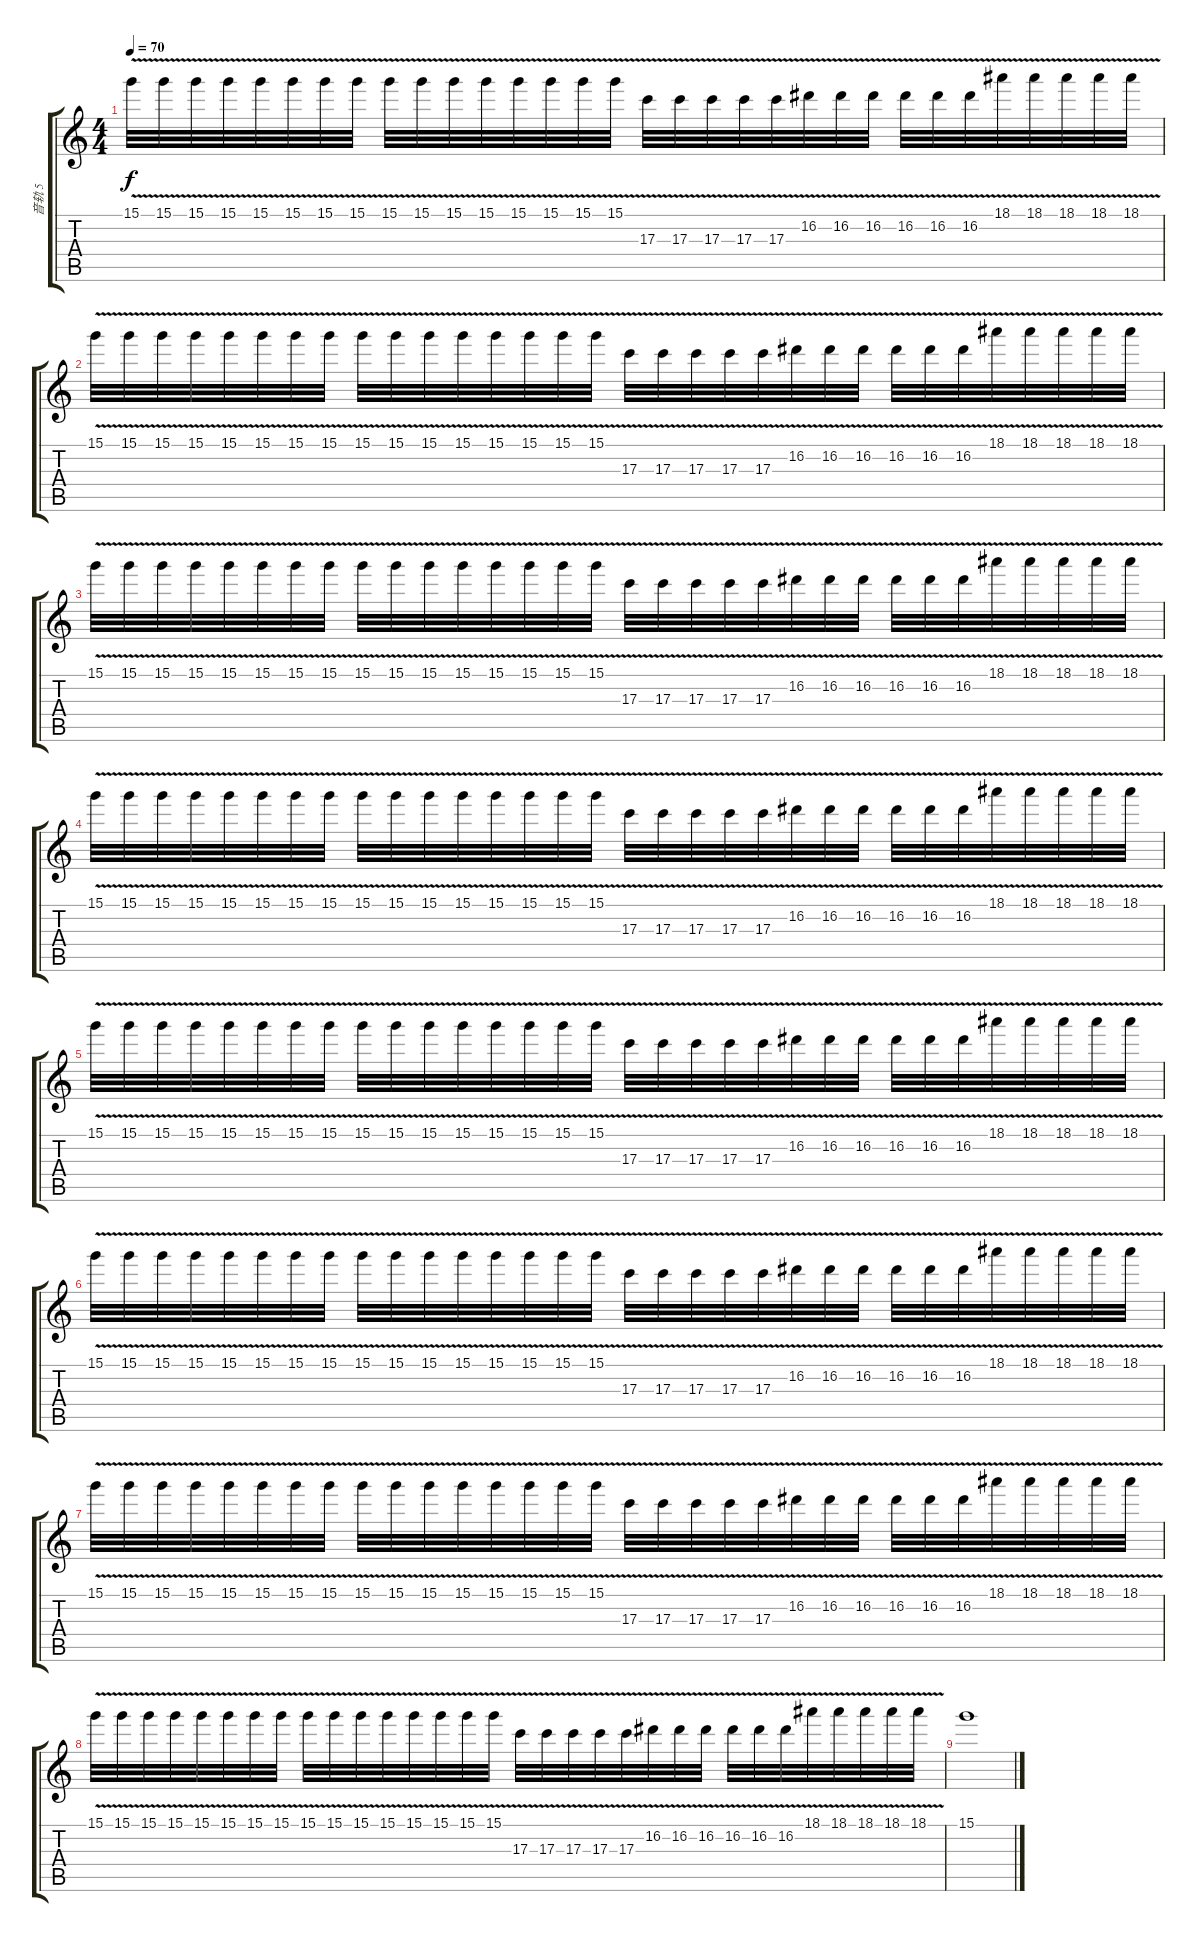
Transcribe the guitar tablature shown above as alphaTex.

\track ("音轨 5" "音轨 5") {instrument contrabass}
\staff {score tabs}
\tuning (E4 B3 G3 D3 A2 E2) {hide}
\ts (4 4)
\tempo 70
\clef g2
\ks c
15.1{v}.32{dy f} 15.1{v}.32 15.1{v}.32 15.1{v}.32 15.1{v}.32 15.1{v}.32 15.1{v}.32 15.1{v}.32 15.1{v}.32 15.1{v}.32 15.1{v}.32 15.1{v}.32 15.1{v}.32 15.1{v}.32 15.1{v}.32 15.1{v}.32 17.3{v}.32 17.3{v}.32 17.3{v}.32 17.3{v}.32 17.3{v}.32 16.2{v}.32 16.2{v}.32 16.2{v}.32 16.2{v}.32 16.2{v}.32 16.2{v}.32 18.1{v}.32 18.1{v}.32 18.1{v}.32 18.1{v}.32 18.1{v}.32 |
15.1{v}.32 15.1{v}.32 15.1{v}.32 15.1{v}.32 15.1{v}.32 15.1{v}.32 15.1{v}.32 15.1{v}.32 15.1{v}.32 15.1{v}.32 15.1{v}.32 15.1{v}.32 15.1{v}.32 15.1{v}.32 15.1{v}.32 15.1{v}.32 17.3{v}.32 17.3{v}.32 17.3{v}.32 17.3{v}.32 17.3{v}.32 16.2{v}.32 16.2{v}.32 16.2{v}.32 16.2{v}.32 16.2{v}.32 16.2{v}.32 18.1{v}.32 18.1{v}.32 18.1{v}.32 18.1{v}.32 18.1{v}.32 |
15.1{v}.32 15.1{v}.32 15.1{v}.32 15.1{v}.32 15.1{v}.32 15.1{v}.32 15.1{v}.32 15.1{v}.32 15.1{v}.32 15.1{v}.32 15.1{v}.32 15.1{v}.32 15.1{v}.32 15.1{v}.32 15.1{v}.32 15.1{v}.32 17.3{v}.32 17.3{v}.32 17.3{v}.32 17.3{v}.32 17.3{v}.32 16.2{v}.32 16.2{v}.32 16.2{v}.32 16.2{v}.32 16.2{v}.32 16.2{v}.32 18.1{v}.32 18.1{v}.32 18.1{v}.32 18.1{v}.32 18.1{v}.32 |
15.1{v}.32 15.1{v}.32 15.1{v}.32 15.1{v}.32 15.1{v}.32 15.1{v}.32 15.1{v}.32 15.1{v}.32 15.1{v}.32 15.1{v}.32 15.1{v}.32 15.1{v}.32 15.1{v}.32 15.1{v}.32 15.1{v}.32 15.1{v}.32 17.3{v}.32 17.3{v}.32 17.3{v}.32 17.3{v}.32 17.3{v}.32 16.2{v}.32 16.2{v}.32 16.2{v}.32 16.2{v}.32 16.2{v}.32 16.2{v}.32 18.1{v}.32 18.1{v}.32 18.1{v}.32 18.1{v}.32 18.1{v}.32 |
15.1{v}.32 15.1{v}.32 15.1{v}.32 15.1{v}.32 15.1{v}.32 15.1{v}.32 15.1{v}.32 15.1{v}.32 15.1{v}.32 15.1{v}.32 15.1{v}.32 15.1{v}.32 15.1{v}.32 15.1{v}.32 15.1{v}.32 15.1{v}.32 17.3{v}.32 17.3{v}.32 17.3{v}.32 17.3{v}.32 17.3{v}.32 16.2{v}.32 16.2{v}.32 16.2{v}.32 16.2{v}.32 16.2{v}.32 16.2{v}.32 18.1{v}.32 18.1{v}.32 18.1{v}.32 18.1{v}.32 18.1{v}.32 |
15.1{v}.32 15.1{v}.32 15.1{v}.32 15.1{v}.32 15.1{v}.32 15.1{v}.32 15.1{v}.32 15.1{v}.32 15.1{v}.32 15.1{v}.32 15.1{v}.32 15.1{v}.32 15.1{v}.32 15.1{v}.32 15.1{v}.32 15.1{v}.32 17.3{v}.32 17.3{v}.32 17.3{v}.32 17.3{v}.32 17.3{v}.32 16.2{v}.32 16.2{v}.32 16.2{v}.32 16.2{v}.32 16.2{v}.32 16.2{v}.32 18.1{v}.32 18.1{v}.32 18.1{v}.32 18.1{v}.32 18.1{v}.32 |
15.1{v}.32 15.1{v}.32 15.1{v}.32 15.1{v}.32 15.1{v}.32 15.1{v}.32 15.1{v}.32 15.1{v}.32 15.1{v}.32 15.1{v}.32 15.1{v}.32 15.1{v}.32 15.1{v}.32 15.1{v}.32 15.1{v}.32 15.1{v}.32 17.3{v}.32 17.3{v}.32 17.3{v}.32 17.3{v}.32 17.3{v}.32 16.2{v}.32 16.2{v}.32 16.2{v}.32 16.2{v}.32 16.2{v}.32 16.2{v}.32 18.1{v}.32 18.1{v}.32 18.1{v}.32 18.1{v}.32 18.1{v}.32 |
15.1{v}.32 15.1{v}.32 15.1{v}.32 15.1{v}.32 15.1{v}.32 15.1{v}.32 15.1{v}.32 15.1{v}.32 15.1{v}.32 15.1{v}.32 15.1{v}.32 15.1{v}.32 15.1{v}.32 15.1{v}.32 15.1{v}.32 15.1{v}.32 17.3{v}.32 17.3{v}.32 17.3{v}.32 17.3{v}.32 17.3{v}.32 16.2{v}.32 16.2{v}.32 16.2{v}.32 16.2{v}.32 16.2{v}.32 16.2{v}.32 18.1{v}.32 18.1{v}.32 18.1{v}.32 18.1{v}.32 18.1{v}.32 |
15.1.1
